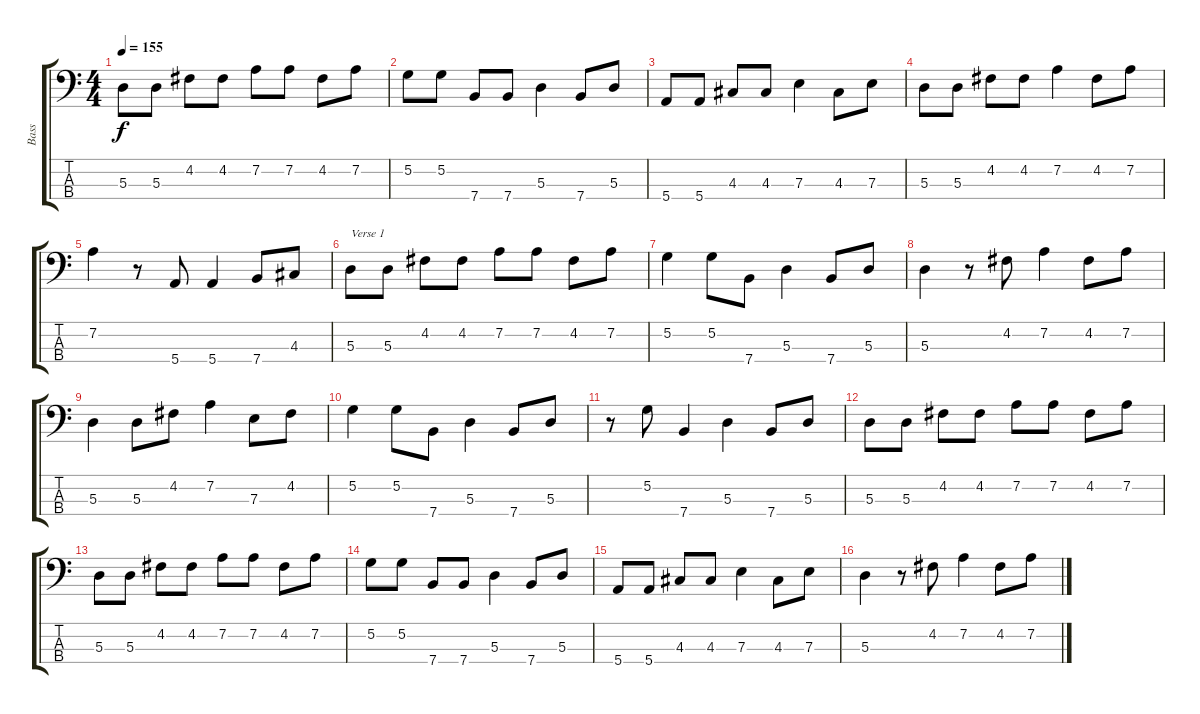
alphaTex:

\track ("Bass" "Bass") {instrument electricbassfinger}
\staff {score tabs}
\tuning (G2 D2 A1 E1) {hide}
\ts (4 4)
\tempo 155
\clef f4
\ks c
5.3.8{dy f} 5.3.8 4.2.8 4.2.8 7.2.8 7.2.8 4.2.8 7.2.8 |
5.2.8 5.2.8 7.4.8 7.4.8 5.3.4 7.4.8 5.3.8 |
5.4.8 5.4.8 4.3.8 4.3.8 7.3.4 4.3.8 7.3.8 |
5.3.8 5.3.8 4.2.8 4.2.8 7.2.4 4.2.8 7.2.8 |
7.2.4 r.8 5.4.8 5.4.4 7.4.8 4.3.8 |
5.3.8{txt "Verse 1"} 5.3.8 4.2.8 4.2.8 7.2.8 7.2.8 4.2.8 7.2.8 |
5.2.4 5.2.8 7.4.8 5.3.4 7.4.8 5.3.8 |
5.3.4 r.8 4.2.8 7.2.4 4.2.8 7.2.8 |
5.3.4 5.3.8 4.2.8 7.2.4 7.3.8 4.2.8 |
5.2.4 5.2.8 7.4.8 5.3.4 7.4.8 5.3.8 |
r.8 5.2.8 7.4.4 5.3.4 7.4.8 5.3.8 |
5.3.8 5.3.8 4.2.8 4.2.8 7.2.8 7.2.8 4.2.8 7.2.8 |
5.3.8 5.3.8 4.2.8 4.2.8 7.2.8 7.2.8 4.2.8 7.2.8 |
5.2.8 5.2.8 7.4.8 7.4.8 5.3.4 7.4.8 5.3.8 |
5.4.8 5.4.8 4.3.8 4.3.8 7.3.4 4.3.8 7.3.8 |
5.3.4 r.8 4.2.8 7.2.4 4.2.8 7.2.8
